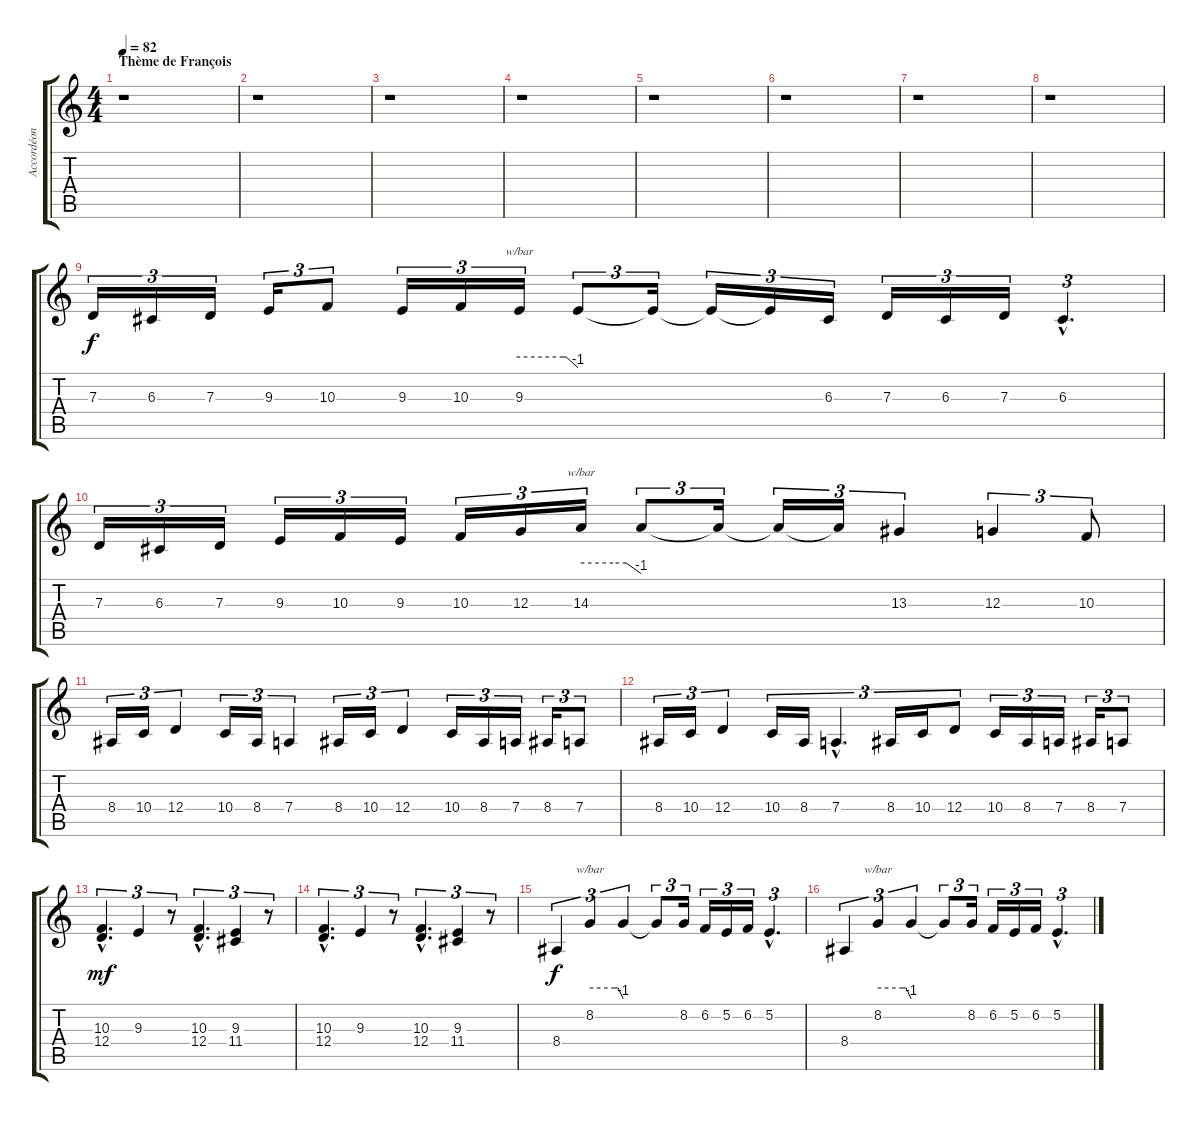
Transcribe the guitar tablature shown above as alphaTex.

\track ("Accordéon" "Accordéon") {instrument accordion}
\staff {score tabs}
\tuning (E4 B3 G3 D3 A2 E2) {hide}
\ts (4 4)
\section ("" "Thème de François")
\tempo 82
\clef g2
\ks c
r.1{dy f} |
r.1 |
r.1 |
r.1 |
r.1 |
r.1 |
r.1 |
r.1 |
7.3.16{tu (3 2)} 6.3.16{tu (3 2)} 7.3.16{tu (3 2)} 9.3.16{tu (3 2)} 10.3.8{tu (3 2)} 9.3.16{tu (3 2)} 10.3.16{tu (3 2)} 9.3.16{tu (3 2) tbe (custom default 0 0 45 0 48 0 60 -4)} 9.3{t}.8{tu (3 2)} 9.3{t}.16{tu (3 2)} 9.3{t}.16{tu (3 2)} 9.3{t}.16{tu (3 2)} 6.3.16{tu (3 2)} 7.3.16{tu (3 2)} 6.3.16{tu (3 2)} 7.3.16{tu (3 2)} 6.3{hac}.4{d tu (3 2)} |
7.3.16{tu (3 2)} 6.3.16{tu (3 2)} 7.3.16{tu (3 2)} 9.3.16{tu (3 2)} 10.3.16{tu (3 2)} 9.3.16{tu (3 2)} 10.3.16{tu (3 2)} 12.3.16{tu (3 2)} 14.3.16{tu (3 2) tbe (custom default 0 0 32 0 45 0 60 -4)} 14.3{t}.8{tu (3 2)} 14.3{t}.16{tu (3 2)} 14.3{t}.16{tu (3 2)} 14.3{t}.16{tu (3 2)} 13.3.4{tu (3 2)} 12.3.4{tu (3 2)} 10.3.8{tu (3 2)} |
8.4.16{tu (3 2)} 10.4.16{tu (3 2)} 12.4.4{tu (3 2)} 10.4.16{tu (3 2)} 8.4.16{tu (3 2)} 7.4.4{tu (3 2)} 8.4.16{tu (3 2)} 10.4.16{tu (3 2)} 12.4.4{tu (3 2)} 10.4.16{tu (3 2)} 8.4.16{tu (3 2)} 7.4.16{tu (3 2)} 8.4.16{tu (3 2)} 7.4.8{tu (3 2)} |
8.4.16{tu (3 2)} 10.4.16{tu (3 2)} 12.4.4{tu (3 2)} 10.4.16{tu (3 2)} 8.4.16{tu (3 2)} 7.4{hac}.4{d tu (3 2)} 8.4.16{tu (3 2)} 10.4.16{tu (3 2)} 12.4.8{tu (3 2)} 10.4.16{tu (3 2)} 8.4.16{tu (3 2)} 7.4.16{tu (3 2)} 8.4.16{tu (3 2)} 7.4.8{tu (3 2)} |
(10.3{hac} 12.4{hac}).4{d tu (3 2) dy mf} 9.3.4{tu (3 2)} r.8{tu (3 2)} (10.3{hac} 12.4{hac}).4{d tu (3 2)} (9.3 11.4).4{tu (3 2)} r.8{tu (3 2)} |
(10.3{hac} 12.4{hac}).4{d tu (3 2)} 9.3.4{tu (3 2)} r.8{tu (3 2)} (10.3{hac} 12.4{hac}).4{d tu (3 2)} (9.3 11.4).4{tu (3 2)} r.8{tu (3 2)} |
8.4.4{tu (3 2) dy f} 8.2.4{tu (3 2) tbe (custom default 0 0 45 0 51 0 60 -4)} 8.2{t}.4{tu (3 2)} 8.2{t}.8{tu (3 2)} 8.2.16{tu (3 2)} 6.2.16{tu (3 2)} 5.2.16{tu (3 2)} 6.2.16{tu (3 2)} 5.2{hac}.4{d tu (3 2)} |
8.4.4{tu (3 2)} 8.2.4{tu (3 2) tbe (custom default 0 0 45 0 51 0 60 -4)} 8.2{t}.4{tu (3 2)} 8.2{t}.8{tu (3 2)} 8.2.16{tu (3 2)} 6.2.16{tu (3 2)} 5.2.16{tu (3 2)} 6.2.16{tu (3 2)} 5.2{hac}.4{d tu (3 2)}
